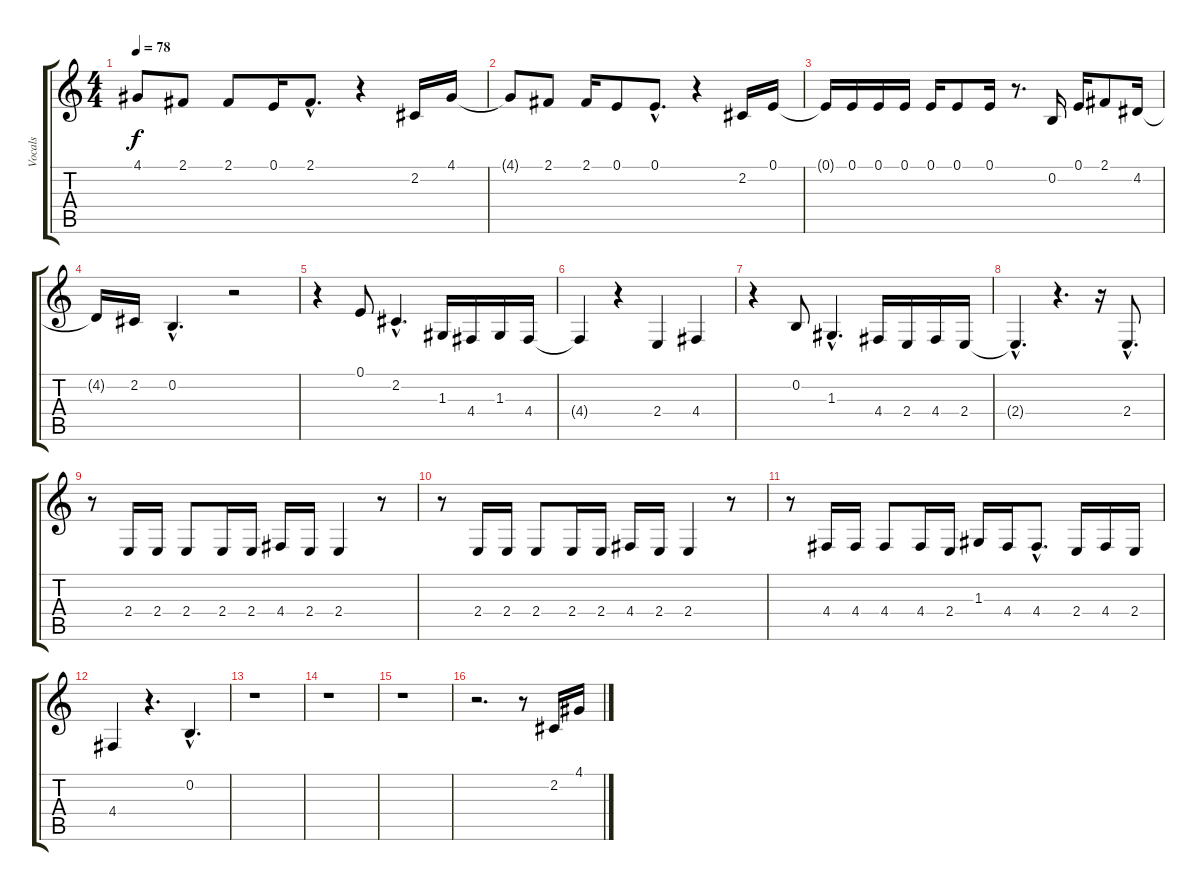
\track ("Vocals" "Vocals") {instrument oboe}
\staff {score tabs}
\tuning (E4 B3 G3 D3 A2 E2) {hide}
\ts (4 4)
\tempo 78
\clef g2
\ks c
4.1{t}.8{dy f} 2.1.8 2.1.8 0.1.16 2.1{hac}.8{d} r.4 2.2.16 4.1.16 |
4.1{t}.8 2.1.8 2.1.16 0.1.8 0.1{hac}.8{d} r.4 2.2.16 0.1.16 |
0.1{t}.16 0.1.16 0.1.16 0.1.16 0.1.16 0.1.8 0.1.16 r.8{d} 0.2.16 0.1.16 2.1.8 4.2.16 |
4.2{t}.16 2.2.16 0.2{hac}.4{d} r.2 |
r.4 0.1.8 2.2{hac}.4{d} 1.3.16 4.4.16 1.3.16 4.4.16 |
4.4{t}.4 r.4 2.4.4 4.4.4 |
r.4 0.2.8 1.3{hac}.4{d} 4.4.16 2.4.16 4.4.16 2.4.16 |
2.4{hac t}.4{d} r.4{d} r.16 2.4{hac}.8{d} |
r.8 2.4.16 2.4.16 2.4.8 2.4.16 2.4.16 4.4.16 2.4.16 2.4.4 r.8 |
r.8 2.4.16 2.4.16 2.4.8 2.4.16 2.4.16 4.4.16 2.4.16 2.4.4 r.8 |
r.8 4.4.16 4.4.16 4.4.8 4.4.16 2.4.16 1.3.16 4.4.16 4.4{hac}.8{d} 2.4.16 4.4.16 2.4.16 |
4.4.4 r.4{d} 0.2{hac}.4{d} |
r.1 |
r.1 |
r.1 |
r.2{d} r.8 2.2.16 4.1.16
